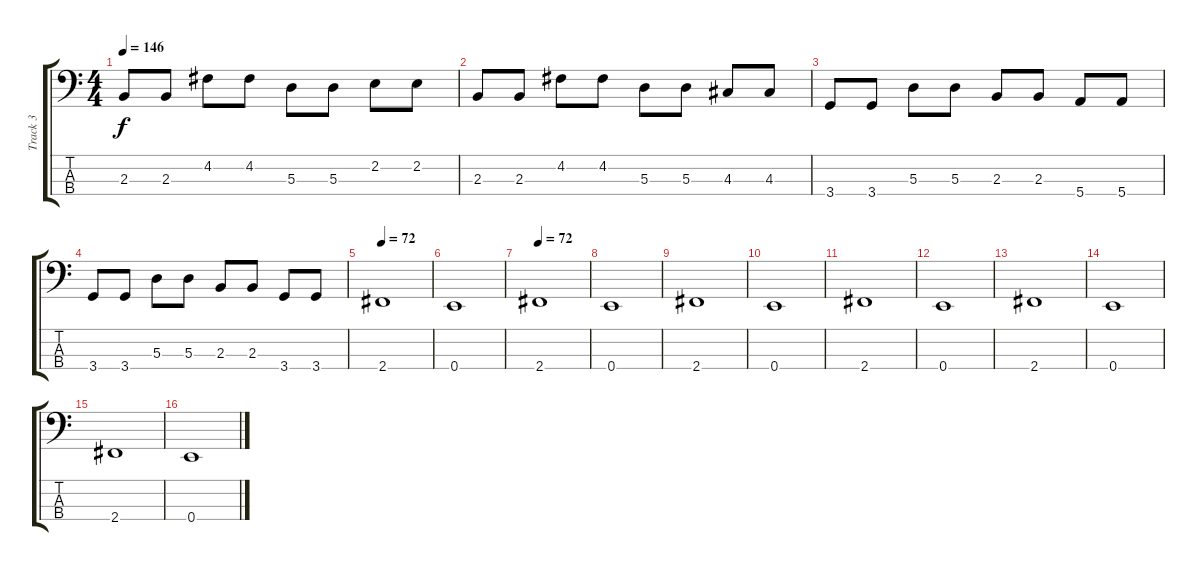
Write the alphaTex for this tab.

\track ("Track 3" "Track 3") {instrument electricbassfinger}
\staff {score tabs}
\tuning (G2 D2 A1 E1) {hide}
\ts (4 4)
\tempo 146
\clef f4
\ks c
2.3.8{dy f} 2.3.8 4.2.8 4.2.8 5.3.8 5.3.8 2.2.8 2.2.8 |
2.3.8 2.3.8 4.2.8 4.2.8 5.3.8 5.3.8 4.3.8 4.3.8 |
3.4.8 3.4.8 5.3.8 5.3.8 2.3.8 2.3.8 5.4.8 5.4.8 |
3.4.8 3.4.8 5.3.8 5.3.8 2.3.8 2.3.8 3.4.8 3.4.8 |
\tempo 72
2.4.1 |
0.4.1 |
\tempo 72
2.4.1 |
0.4.1 |
2.4.1 |
0.4.1 |
2.4.1 |
0.4.1 |
2.4.1 |
0.4.1 |
2.4.1 |
0.4.1
